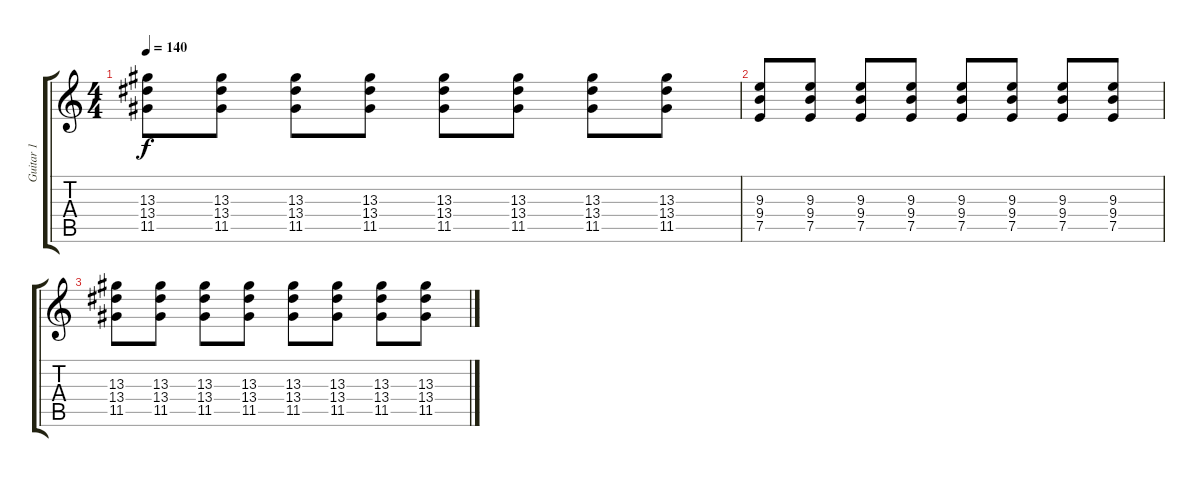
\track ("Guitar 1" "Guitar 1") {instrument overdrivenguitar}
\staff {score tabs}
\tuning (E4 B3 G3 D3 A2 E2) {hide}
\ts (4 4)
\tempo 140
\clef g2
\ks c
(13.3 13.4 11.5).8{dy f} (13.3 13.4 11.5).8 (13.3 13.4 11.5).8 (13.3 13.4 11.5).8 (13.3 13.4 11.5).8 (13.3 13.4 11.5).8 (13.3 13.4 11.5).8 (13.3 13.4 11.5).8 |
(9.3 9.4 7.5).8 (9.3 9.4 7.5).8 (9.3 9.4 7.5).8 (9.3 9.4 7.5).8 (9.3 9.4 7.5).8 (9.3 9.4 7.5).8 (9.3 9.4 7.5).8 (9.3 9.4 7.5).8 |
(13.3 13.4 11.5).8 (13.3 13.4 11.5).8 (13.3 13.4 11.5).8 (13.3 13.4 11.5).8 (13.3 13.4 11.5).8 (13.3 13.4 11.5).8 (13.3 13.4 11.5).8 (13.3 13.4 11.5).8
